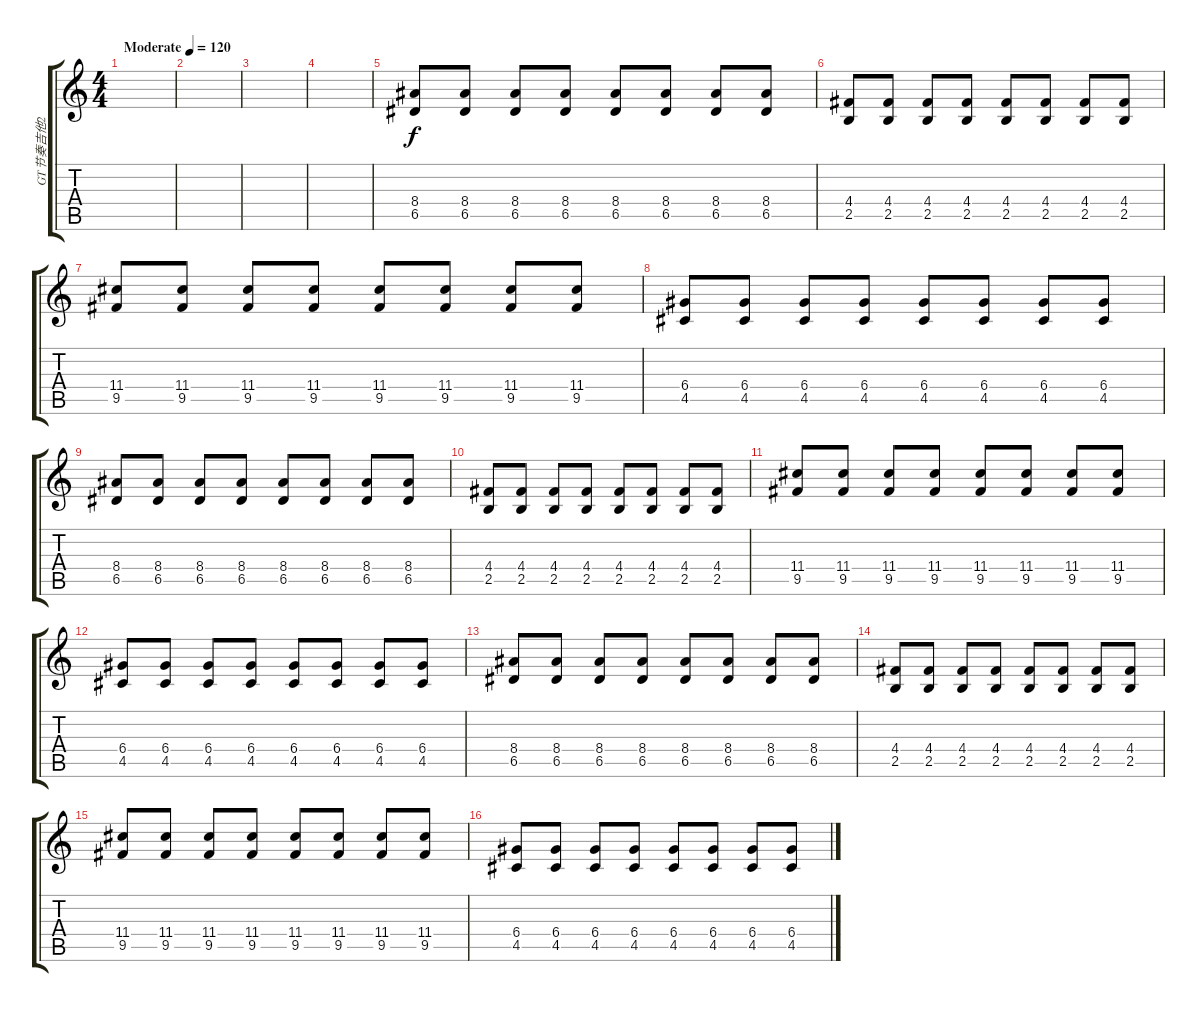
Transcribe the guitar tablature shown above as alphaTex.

\track ("GT节奏吉他2" "GT节奏吉他2") {instrument acousticguitarsteel}
\staff {score tabs}
\tuning (E4 B3 G3 D3 A2 E2) {hide}
\ts (4 4)
\tempo (120 "Moderate")
\clef g2
\ks c
|
|
|
|
(8.4 6.5).8 (8.4 6.5).8 (8.4 6.5).8 (8.4 6.5).8 (8.4 6.5).8 (8.4 6.5).8 (8.4 6.5).8 (8.4 6.5).8 |
(4.4 2.5).8 (4.4 2.5).8 (4.4 2.5).8 (4.4 2.5).8 (4.4 2.5).8 (4.4 2.5).8 (4.4 2.5).8 (4.4 2.5).8 |
(11.4 9.5).8 (11.4 9.5).8 (11.4 9.5).8 (11.4 9.5).8 (11.4 9.5).8 (11.4 9.5).8 (11.4 9.5).8 (11.4 9.5).8 |
(6.4 4.5).8 (6.4 4.5).8 (6.4 4.5).8 (6.4 4.5).8 (6.4 4.5).8 (6.4 4.5).8 (6.4 4.5).8 (6.4 4.5).8 |
(8.4 6.5).8 (8.4 6.5).8 (8.4 6.5).8 (8.4 6.5).8 (8.4 6.5).8 (8.4 6.5).8 (8.4 6.5).8 (8.4 6.5).8 |
(4.4 2.5).8 (4.4 2.5).8 (4.4 2.5).8 (4.4 2.5).8 (4.4 2.5).8 (4.4 2.5).8 (4.4 2.5).8 (4.4 2.5).8 |
(11.4 9.5).8 (11.4 9.5).8 (11.4 9.5).8 (11.4 9.5).8 (11.4 9.5).8 (11.4 9.5).8 (11.4 9.5).8 (11.4 9.5).8 |
(6.4 4.5).8 (6.4 4.5).8 (6.4 4.5).8 (6.4 4.5).8 (6.4 4.5).8 (6.4 4.5).8 (6.4 4.5).8 (6.4 4.5).8 |
(8.4 6.5).8 (8.4 6.5).8 (8.4 6.5).8 (8.4 6.5).8 (8.4 6.5).8 (8.4 6.5).8 (8.4 6.5).8 (8.4 6.5).8 |
(4.4 2.5).8 (4.4 2.5).8 (4.4 2.5).8 (4.4 2.5).8 (4.4 2.5).8 (4.4 2.5).8 (4.4 2.5).8 (4.4 2.5).8 |
(11.4 9.5).8 (11.4 9.5).8 (11.4 9.5).8 (11.4 9.5).8 (11.4 9.5).8 (11.4 9.5).8 (11.4 9.5).8 (11.4 9.5).8 |
(6.4 4.5).8 (6.4 4.5).8 (6.4 4.5).8 (6.4 4.5).8 (6.4 4.5).8 (6.4 4.5).8 (6.4 4.5).8 (6.4 4.5).8
